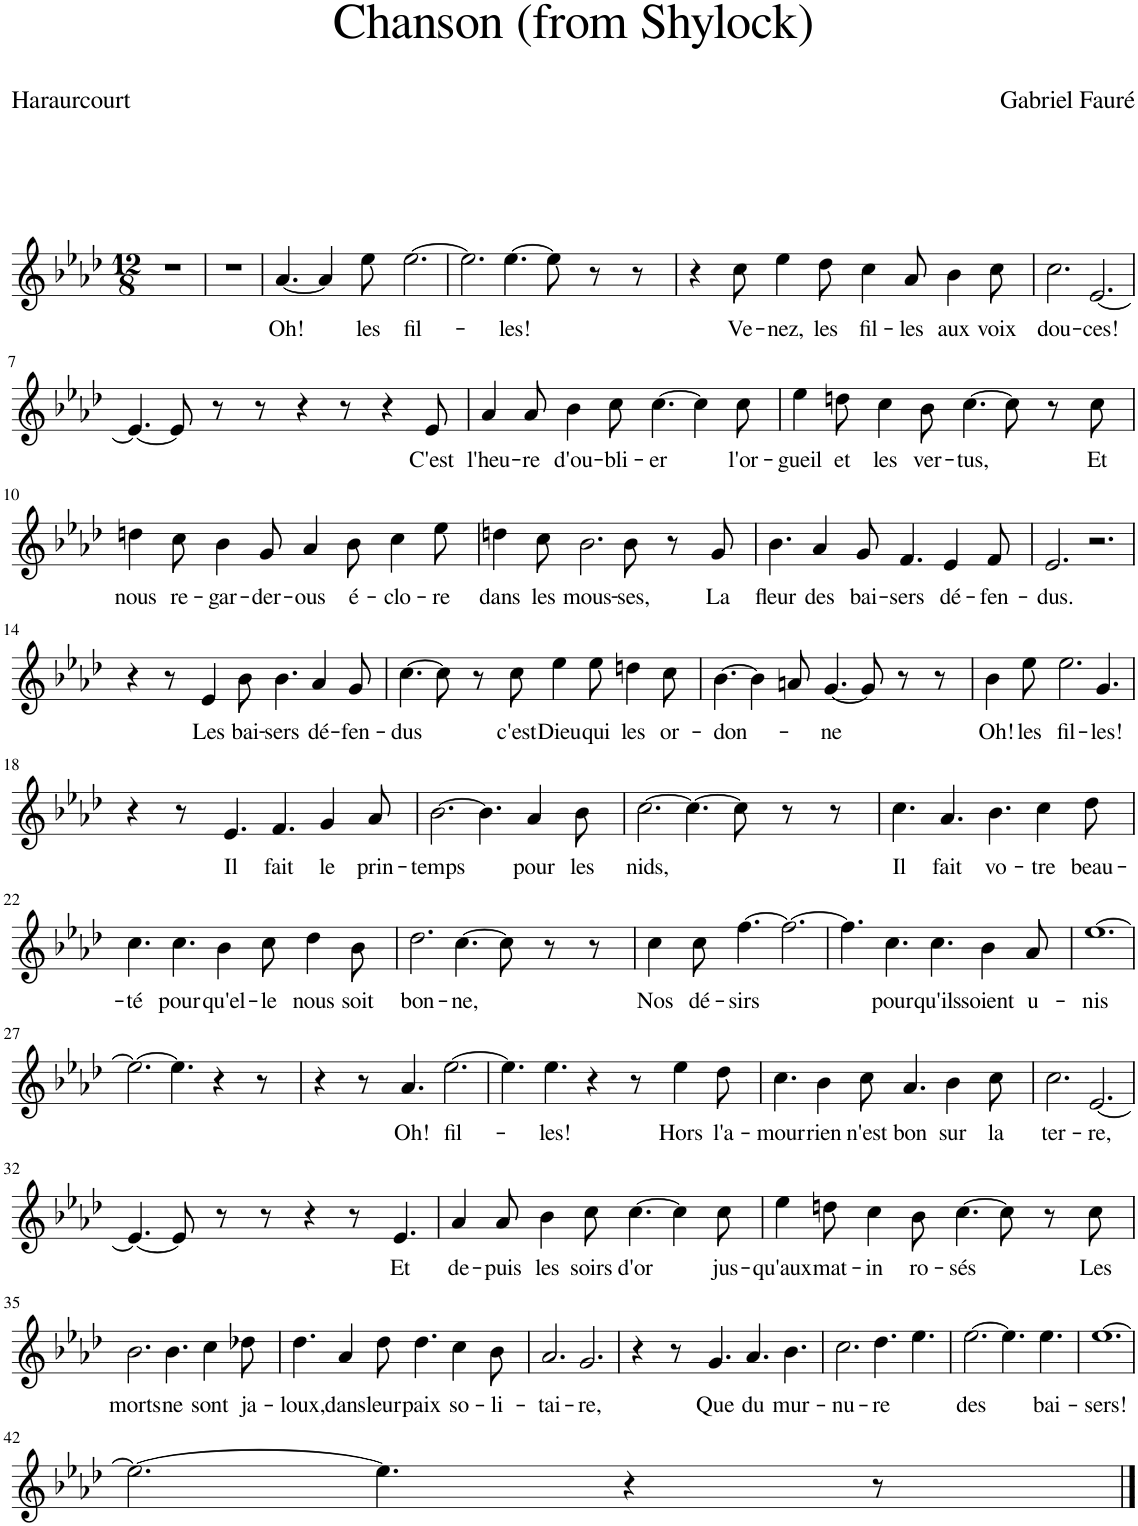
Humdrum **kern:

**kern	**text
*part1	*part1
*staff1	*staff1
*I"Piano	*
*I'Pno	*
*clefG2	*
*k[b-e-a-d-]	*
*M12/8	*
=1	=1
1.r	.
=2	=2
1.r	.
=3	=3
!	!LO:LY:b
[4.a-/	Oh!
4a-/]	.
!	!LO:LY:b
8ee-\	les
!	!LO:LY:b
[2.ee-\	fil-
=4	=4
2.ee-\]	.
!	!LO:LY:b
[4.ee-\	-les!
8ee-\]	.
8r	.
8r	.
=5	=5
4r	.
!	!LO:LY:b
8cc\	Ve-
!	!LO:LY:b
4ee-\	-nez,
!	!LO:LY:b
8dd-\	les
!	!LO:LY:b
4cc\	fil-
!	!LO:LY:b
8a-/	-les
!	!LO:LY:b
4b-\	aux
!	!LO:LY:b
8cc\	voix
=6	=6
!	!LO:LY:b
2.cc\	dou-
!	!LO:LY:b
[2.e-/	-ces!
!!LO:LB:g=z
=7	=7
4.e-/_	.
8e-/]	.
8r	.
8r	.
4r	.
8r	.
4r	.
!	!LO:LY:b
8e-/	C'est
=8	=8
!	!LO:LY:b
4a-/	l'heu-
!	!LO:LY:b
8a-/	-re
!	!LO:LY:b
4b-\	d'ou-
!	!LO:LY:b
8cc\	-bli-
!	!LO:LY:b
[4.cc\	-er
4cc\]	.
!	!LO:LY:b
8cc\	l'or-
=9	=9
!	!LO:LY:b
4ee-\	-gueil
!	!LO:LY:b
8ddn\	et
!	!LO:LY:b
4cc\	les
!	!LO:LY:b
8b-\	ver-
!	!LO:LY:b
[4.cc\	-tus,
8cc\]	.
8r	.
!	!LO:LY:b
8cc\	Et
!!LO:LB:g=z
=10	=10
!	!LO:LY:b
4ddn\	nous
!	!LO:LY:b
8cc\	re-
!	!LO:LY:b
4b-\	-gar-
!	!LO:LY:b
8g/	-der-
!	!LO:LY:b
4a-/	-ous
!	!LO:LY:b
8b-\	-é-
!	!LO:LY:b
4cc\	-clo-
!	!LO:LY:b
8ee-\	-re
=11	=11
!	!LO:LY:b
4ddn\	dans
!	!LO:LY:b
8cc\	les
!	!LO:LY:b
2.b-\	mous-
!	!LO:LY:b
8b-\	-ses,
8r	.
!	!LO:LY:b
8g/	La
=12	=12
!	!LO:LY:b
4.b-\	fleur
!	!LO:LY:b
4a-/	des
!	!LO:LY:b
8g/	bai-
!	!LO:LY:b
4.f/	-sers
!	!LO:LY:b
4e-/	dé-
!	!LO:LY:b
8f/	-fen-
=13	=13
!	!LO:LY:b
2.e-/	-dus.
2.r	.
!!LO:LB:g=z
=14	=14
4r	.
8r	.
!	!LO:LY:b
4e-/	Les
!	!LO:LY:b
8b-\	bai-
!	!LO:LY:b
4.b-\	-sers
!	!LO:LY:b
4a-/	dé-
!	!LO:LY:b
8g/	-fen-
=15	=15
!	!LO:LY:b
[4.cc\	-dus
8cc\]	.
8r	.
!	!LO:LY:b
8cc\	c'est
!	!LO:LY:b
4ee-\	Dieu
!	!LO:LY:b
8ee-\	qui
!	!LO:LY:b
4ddn\	les
!	!LO:LY:b
8cc\	or-
=16	=16
!	!LO:LY:b
[4.b-\	-don-
4b-\]	.
8an/	.
!	!LO:LY:b
[4.g/	-ne
8g/]	.
8r	.
8r	.
=17	=17
!	!LO:LY:b
4b-\	Oh!
!	!LO:LY:b
8ee-\	les
!	!LO:LY:b
2.ee-\	fil-
!	!LO:LY:b
4.g/	-les!
!!LO:LB:g=z
=18	=18
4r	.
8r	.
!	!LO:LY:b
4.e-/	Il
!	!LO:LY:b
4.f/	fait
!	!LO:LY:b
4g/	le
!	!LO:LY:b
8a-/	prin-
=19	=19
!	!LO:LY:b
[2.b-\	-temps
4.b-\]	.
!	!LO:LY:b
4a-/	pour
!	!LO:LY:b
8b-\	les
=20	=20
!	!LO:LY:b
[2.cc\	nids,
4.cc\_	.
8cc\]	.
8r	.
8r	.
=21	=21
!	!LO:LY:b
4.cc\	Il
!	!LO:LY:b
4.a-/	fait
!	!LO:LY:b
4.b-\	vo-
!	!LO:LY:b
4cc\	-tre
!	!LO:LY:b
8dd-\	beau-
!!LO:LB:g=z
=22	=22
!	!LO:LY:b
4.cc\	-té
!	!LO:LY:b
4.cc\	pour
!	!LO:LY:b
4b-\	qu'el-
!	!LO:LY:b
8cc\	-le
!	!LO:LY:b
4dd-\	nous
!	!LO:LY:b
8b-\	soit
=23	=23
!	!LO:LY:b
2.dd-\	bon-
!	!LO:LY:b
[4.cc\	-ne,
8cc\]	.
8r	.
8r	.
=24	=24
!	!LO:LY:b
4cc\	Nos
!	!LO:LY:b
8cc\	dé-
!	!LO:LY:b
[4.ff\	-sirs
2.ff\_	.
=25	=25
4.ff\]	.
!	!LO:LY:b
4.cc\	pour
!	!LO:LY:b
4.cc\	qu'ils
!	!LO:LY:b
4b-\	soient
!	!LO:LY:b
8a-/	u-
=26	=26
!	!LO:LY:b
[1.ee-	-nis
!!LO:LB:g=z
=27	=27
2.ee-\_	.
4.ee-\]	.
4r	.
8r	.
=28	=28
4r	.
8r	.
!	!LO:LY:b
4.a-/	Oh!
!	!LO:LY:b
[2.ee-\	fil-
=29	=29
4.ee-\]	.
!	!LO:LY:b
4.ee-\	-les!
4r	.
8r	.
!	!LO:LY:b
4ee-\	Hors
!	!LO:LY:b
8dd-\	l'a-
=30	=30
!	!LO:LY:b
4.cc\	-mour
!	!LO:LY:b
4b-\	rien
!	!LO:LY:b
8cc\	n'est
!	!LO:LY:b
4.a-/	bon
!	!LO:LY:b
4b-\	sur
!	!LO:LY:b
8cc\	la
=31	=31
!	!LO:LY:b
2.cc\	ter-
!	!LO:LY:b
[2.e-/	-re,
!!LO:LB:g=z
=32	=32
4.e-/_	.
8e-/]	.
8r	.
8r	.
4r	.
8r	.
!	!LO:LY:b
4.e-/	Et
=33	=33
!	!LO:LY:b
4a-/	de-
!	!LO:LY:b
8a-/	-puis
!	!LO:LY:b
4b-\	les
!	!LO:LY:b
8cc\	soirs
!	!LO:LY:b
[4.cc\	d'or
4cc\]	.
!	!LO:LY:b
8cc\	jus-
=34	=34
!	!LO:LY:b
4ee-\	-qu'aux
!	!LO:LY:b
8ddn\	mat-
!	!LO:LY:b
4cc\	-in
!	!LO:LY:b
8b-\	ro-
!	!LO:LY:b
[4.cc\	-sés
8cc\]	.
8r	.
!	!LO:LY:b
8cc\	Les
!!LO:LB:g=z
=35	=35
!	!LO:LY:b
2.b-\	morts
!	!LO:LY:b
4.b-\	ne
!	!LO:LY:b
4cc\	sont
!	!LO:LY:b
8dd-X\	ja-
=36	=36
!	!LO:LY:b
4.dd-\	-loux,
!	!LO:LY:b
4a-/	dans
!	!LO:LY:b
8dd-\	leur
!	!LO:LY:b
4.dd-\	paix
!	!LO:LY:b
4cc\	so-
!	!LO:LY:b
8b-\	-li-
=37	=37
!	!LO:LY:b
2.a-/	-tai-
!	!LO:LY:b
2.g/	-re,
=38	=38
4r	.
8r	.
!	!LO:LY:b
4.g/	Que
!	!LO:LY:b
4.a-/	du
!	!LO:LY:b
4.b-\	mur-
=39	=39
!	!LO:LY:b
2.cc\	-nu-
!	!LO:LY:b
4.dd-\	-re
4.ee-\	.
=40	=40
!	!LO:LY:b
[2.ee-\	-des
4.ee-\]	.
!	!LO:LY:b
4.ee-\	bai-
=41	=41
!	!LO:LY:b
[1.ee-	-sers!
!!LO:LB:g=z
=42	=42
2.ee-\_	.
4.ee-\]	.
4r	.
8r	.
==	==
*-	*-
